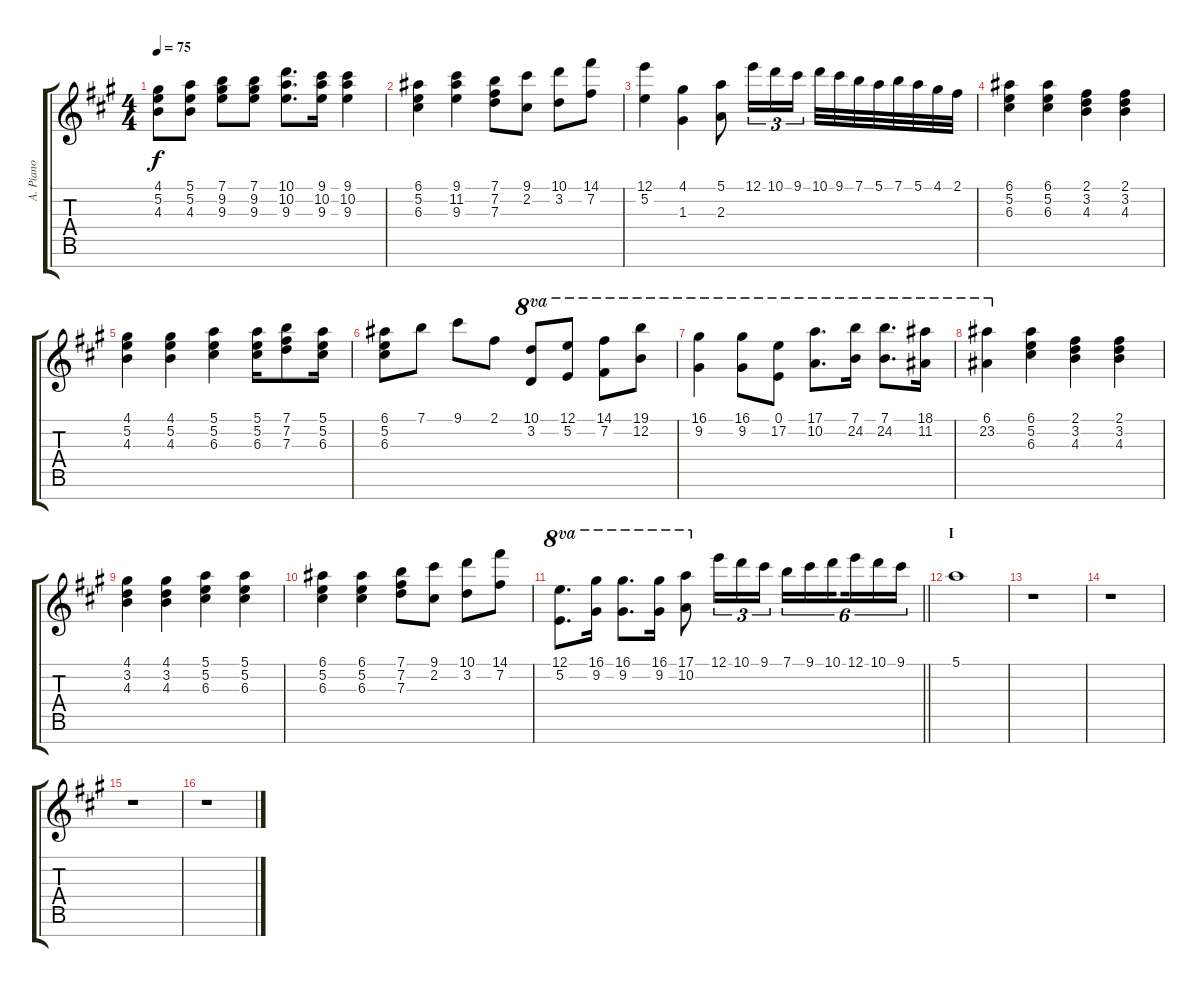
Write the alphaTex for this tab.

\track ("A. Piano" "A. Piano") {instrument acousticgrandpiano}
\staff {score tabs}
\tuning (E5 B4 G4 D4 A3 E3 B2) {hide}
\ts (4 4)
\tempo 75
\clef g2
\ks a
(4.1 5.2 4.3).8{dy f} (5.1 5.2 4.3).8 (7.1 9.2 9.3).8 (7.1 9.2 9.3).8 (10.1 10.2 9.3).8{d} (9.1 10.2 9.3).16 (9.1 10.2 9.3).4 |
(6.1 5.2 6.3).4 (9.1 11.2 9.3).4 (7.1 7.2 7.3).8 (9.1 2.2).8 (10.1 3.2).8 (14.1 7.2).8 |
(12.1 5.2).4 (4.1 1.3).4 (5.1 2.3).8 12.1.16{tu (3 2)} 10.1.16{tu (3 2)} 9.1.16{tu (3 2)} 10.1.32 9.1.32 7.1.32 5.1.32 7.1.32 5.1.32 4.1.32 2.1.32 |
(6.1 5.2 6.3).4 (6.1 5.2 6.3).4 (2.1 3.2 4.3).4 (2.1 3.2 4.3).4 |
(4.1 5.2 4.3).4 (4.1 5.2 4.3).4 (5.1 5.2 6.3).4 (5.1 5.2 6.3).16 (7.1 7.2 7.3).8 (5.1 5.2 6.3).16 |
(6.1 5.2 6.3).8 7.1.8 9.1.8 2.1.8 (10.1 3.2).8{ot 8va} (12.1 5.2).8{ot 8va} (14.1 7.2).8{ot 8va} (19.1 12.2).8{ot 8va} |
(16.1 9.2).4{ot 8va} (16.1 9.2).8{ot 8va} (0.1 17.2).8{ot 8va} (17.1 10.2).8{d ot 8va} (7.1 24.2).16{ot 8va} (7.1 24.2).8{d ot 8va} (18.1 11.2).16{ot 8va} |
(6.1 23.2).4{ot 8va} (6.1 5.2 6.3).4 (2.1 3.2 4.3).4 (2.1 3.2 4.3).4 |
(4.1 3.2 4.3).4 (4.1 3.2 4.3).4 (5.1 5.2 6.3).4 (5.1 5.2 6.3).4 |
(6.1 5.2 6.3).4 (6.1 5.2 6.3).4 (7.1 7.2 7.3).8 (9.1 2.2).8 (10.1 3.2).8 (14.1 7.2).8 |
\barLineRight lightlight
(12.1 5.2).8{d ot 8va} (16.1 9.2).16{ot 8va} (16.1 9.2).8{d ot 8va} (16.1 9.2).16{ot 8va} (17.1 10.2).8{ot 8va} 12.1.16{tu (3 2)} 10.1.16{tu (3 2)} 9.1.16{tu (3 2)} 7.1.16{tu (6 4)} 9.1.16{tu (6 4)} 10.1.16{tu (6 4) beam splitsecondary} 12.1.16{tu (6 4)} 10.1.16{tu (6 4)} 9.1.16{tu (6 4)} |
\section ("" "I")
5.1.1 |
r.1 |
r.1 |
r.1 |
r.1
